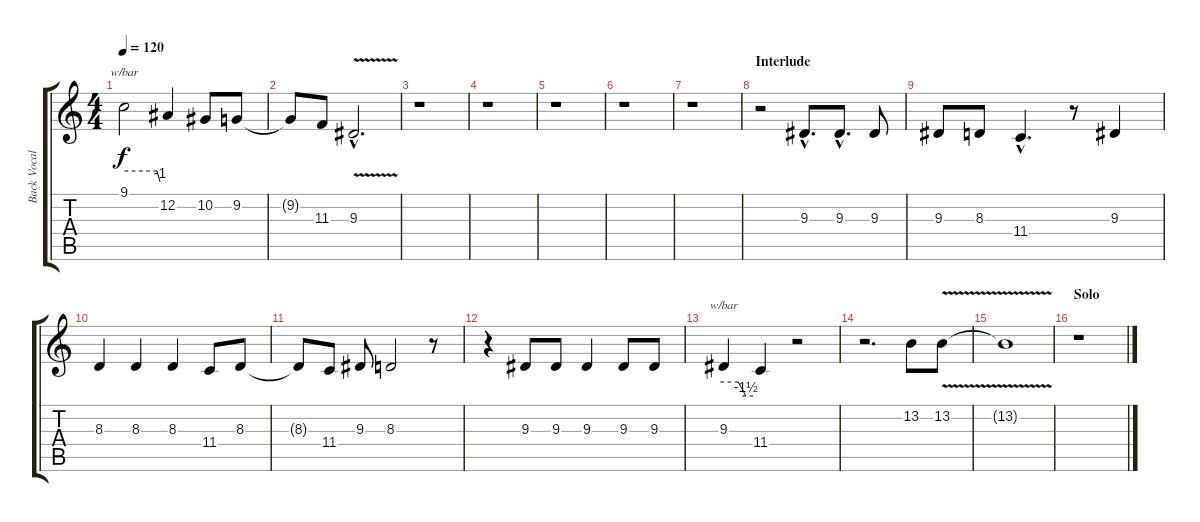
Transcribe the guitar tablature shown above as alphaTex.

\track ("Back Vocal" "Back Vocal") {instrument cello}
\staff {score tabs}
\tuning (Eb4 Bb3 Gb3 Db3 Ab2 Eb2) {hide}
\ts (4 4)
\tempo 120
\clef g2
\ks c
9.1.2{tbe (custom default 0 0 55 0 60 -4) dy f} 12.2.4 10.2.8 9.2.8 |
9.2{t}.8 11.3.8 9.3{v hac}.2{d} |
r.1 |
r.1 |
r.1 |
r.1 |
r.1 |
\section ("" "Interlude")
r.2 9.3{hac}.8{d} 9.3{hac}.8{d} 9.3.8 |
9.3.8 8.3.8 11.4{hac}.4{d} r.8 9.3.4 |
8.3.4 8.3.4 8.3.4 11.4.8 8.3.8 |
8.3{t}.8 11.4.8 9.3.8 8.3.2 r.8 |
r.4 9.3.8 9.3.8 9.3.4 9.3.8 9.3.8 |
9.3.4{tbe (custom default 0 0 30 0 45 -6 60 -6)} 11.4.4 r.2 |
r.2{d} 13.2.8 13.2{v}.8 |
13.2{t}.1 |
\section ("" "Solo")
r.1
